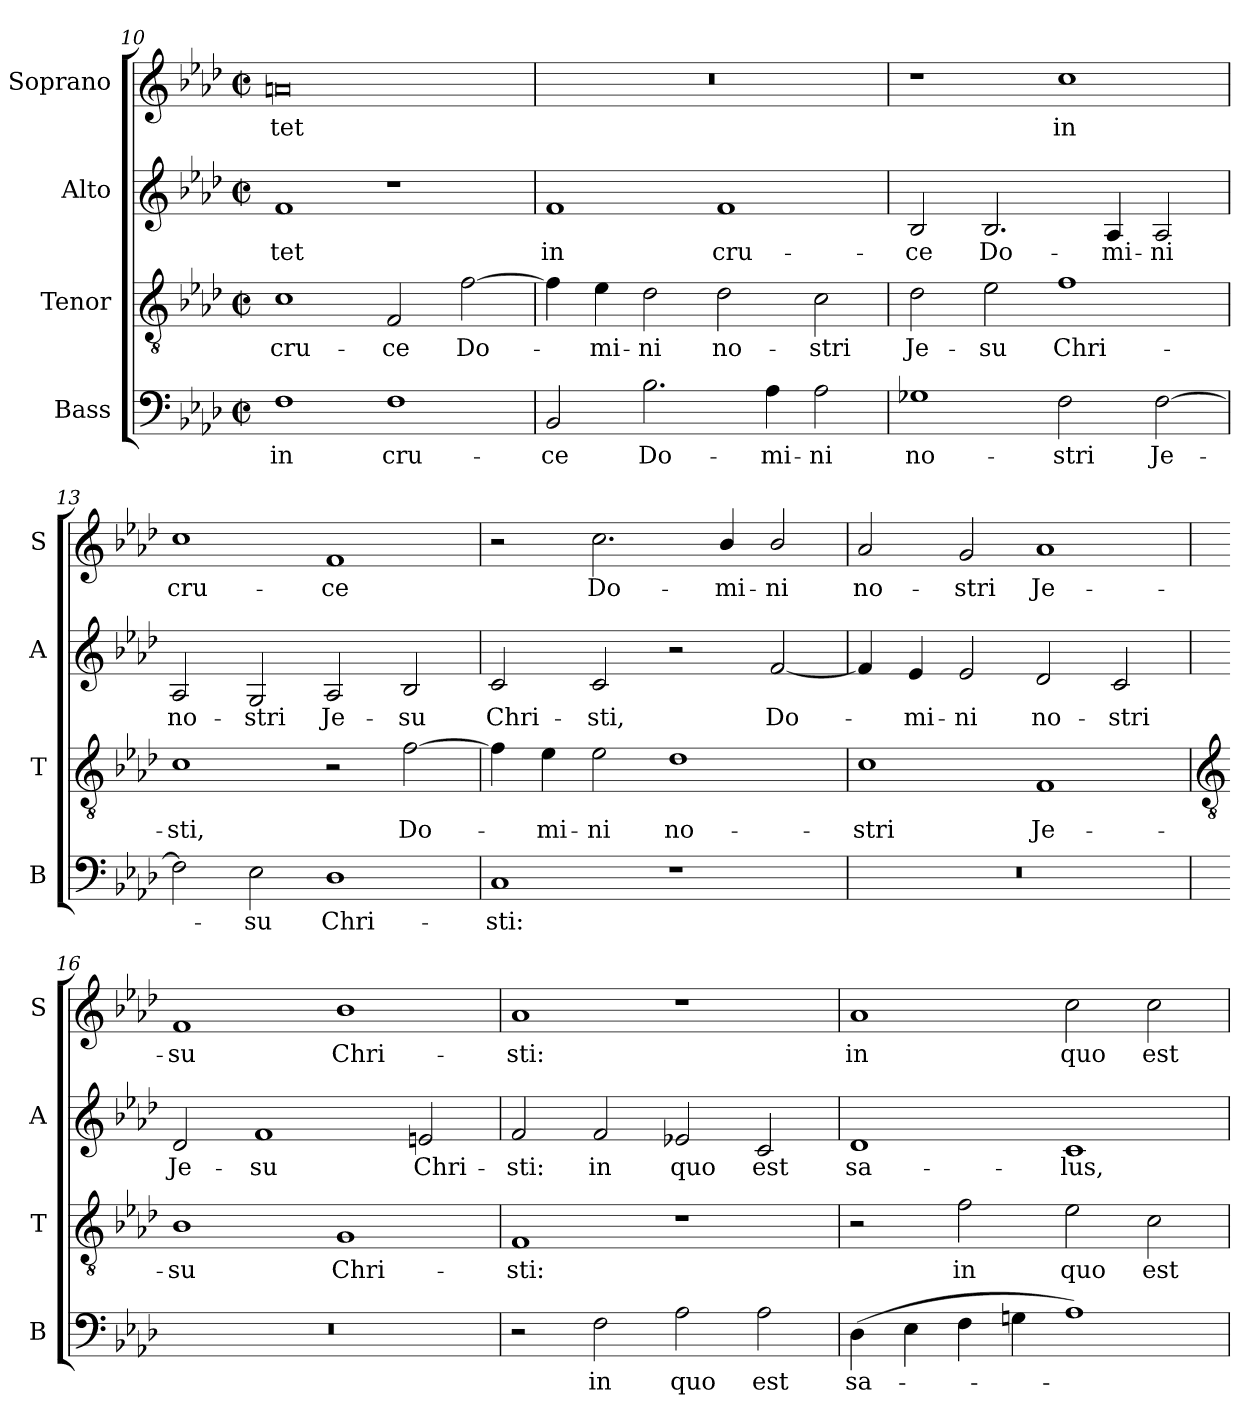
**kern	**text	**kern	**text	**kern	**text	**kern	**text
*part4	*part4	*part3	*part3	*part2	*part2	*part1	*part1
*staff4	*staff4	*staff3	*staff3	*staff2	*staff2	*staff1	*staff1
*I"Bass	*	*I"Tenor	*	*I"Alto	*	*I"Soprano	*
*I'B	*	*I'T	*	*I'A	*	*I'S	*
!!LO:LB:g=z
*clefF4	*	*clefGv2	*	*clefG2	*	*clefG2	*
*k[b-e-a-d-]	*	*k[b-e-a-d-]	*	*k[b-e-a-d-]	*	*k[b-e-a-d-]	*
*A-:	*	*A-:	*	*A-:	*	*A-:	*
*M4/2	*	*M4/2	*	*M4/2	*	*M4/2	*
*met(c|)	*	*met(c|)	*	*met(c|)	*	*met(c|)	*
=10	=10	=10	=10	=10	=10	=10	=10
!	!LO:LY:b	!	!LO:LY:b	!	!LO:LY:b	!	!LO:LY:b
1F	in	1c	cru-	1f	tet	0an	-tet
!	!LO:LY:b	!	!LO:LY:b	!	!	!	!
1F	cru-	2F	-ce	1r	.	.	.
!	!	!	!LO:LY:b	!	!	!	!
.	.	[2f	Do-	.	.	.	.
=11	=11	=11	=11	=11	=11	=11	=11
!	!LO:LY:b	!	!	!	!LO:LY:b	!	!
2BB-	-ce	4f]	.	1f	in	0r	.
!	!	!	!LO:LY:b	!	!	!	!
.	.	4e-	mi-	.	.	.	.
!	!LO:LY:b	!	!LO:LY:b	!	!	!	!
2.B-	Do-	2d-	-ni	.	.	.	.
!	!	!	!LO:LY:b	!	!LO:LY:b	!	!
.	.	2d-	no-	1f	cru-	.	.
!	!LO:LY:b	!	!	!	!	!	!
4A-	-mi-	.	.	.	.	.	.
!	!LO:LY:b	!	!LO:LY:b	!	!	!	!
2A-	-ni	2c	-stri	.	.	.	.
=12	=12	=12	=12	=12	=12	=12	=12
!	!LO:LY:b	!	!LO:LY:b	!	!LO:LY:b	!	!
1G-X	no-	2d-	Je-	2B-	-ce	1r	.
!	!	!	!LO:LY:b	!	!LO:LY:b	!	!
.	.	2e-	-su	2.B-	Do-	.	.
!	!LO:LY:b	!	!LO:LY:b	!	!	!	!LO:LY:b
2F	-stri	1f	Chri-	.	.	1cc	in
!	!	!	!	!	!LO:LY:b	!	!
.	.	.	.	4A-	-mi-	.	.
!	!LO:LY:b	!	!	!	!LO:LY:b	!	!
[2F	Je-	.	.	2A-	-ni	.	.
=13	=13	=13	=13	=13	=13	=13	=13
!	!	!	!LO:LY:b	!	!LO:LY:b	!	!LO:LY:b
2F]	.	1c	-sti,	2A-	no-	1cc	cru-
!	!LO:LY:b	!	!	!	!LO:LY:b	!	!
2E-	su	.	.	2G	-stri	.	.
!	!LO:LY:b	!	!	!	!LO:LY:b	!	!LO:LY:b
1D-	Chri-	2r	.	2A-	Je-	1f	-ce
!	!	!	!LO:LY:b	!	!LO:LY:b	!	!
.	.	[2f	Do-	2B-	-su	.	.
=14	=14	=14	=14	=14	=14	=14	=14
!	!LO:LY:b	!	!	!	!LO:LY:b	!	!
1C	-sti:	4f]	.	2c	Chri-	2r	.
!	!	!	!LO:LY:b	!	!	!	!
.	.	4e-	mi-	.	.	.	.
!	!	!	!LO:LY:b	!	!LO:LY:b	!	!LO:LY:b
.	.	2e-	-ni	2c	-sti,	2.cc	Do-
!	!	!	!LO:LY:b	!	!	!	!
1r	.	1d-	no-	2r	.	.	.
!	!	!	!	!	!	!	!LO:LY:b
.	.	.	.	.	.	4b-/	-mi-
!	!	!	!	!	!LO:LY:b	!	!LO:LY:b
.	.	.	.	[2f	Do-	2b-/	-ni
=15	=15	=15	=15	=15	=15	=15	=15
!	!	!	!LO:LY:b	!	!	!	!LO:LY:b
0r	.	1c	-stri	4f]	.	2a-	no-
!	!	!	!	!	!LO:LY:b	!	!
.	.	.	.	4e-	mi-	.	.
!	!	!	!	!	!LO:LY:b	!	!LO:LY:b
.	.	.	.	2e-	-ni	2g	-stri
!	!	!	!LO:LY:b	!	!LO:LY:b	!	!LO:LY:b
.	.	1F	Je-	2d-	no-	1a-	Je-
!	!	!	!	!	!LO:LY:b	!	!
.	.	.	.	2c	-stri	.	.
!!LO:LB:g=z
=16	=16	=16	=16	=16	=16	=16	=16
*	*	*clefGv2	*	*	*	*	*
!	!	!	!LO:LY:b	!	!LO:LY:b	!	!LO:LY:b
0r	.	1B-	-su	2d-	Je-	1f	-su
!	!	!	!	!	!LO:LY:b	!	!
.	.	.	.	1f	-su	.	.
!	!	!	!LO:LY:b	!	!	!	!LO:LY:b
.	.	1G	Chri-	.	.	1b-	Chri-
!	!	!	!	!	!LO:LY:b	!	!
.	.	.	.	2en	Chri-	.	.
=17	=17	=17	=17	=17	=17	=17	=17
!	!	!	!LO:LY:b	!	!LO:LY:b	!	!LO:LY:b
2r	.	1F	-sti:	2f	-sti:	1a-	-sti:
!	!LO:LY:b	!	!	!	!LO:LY:b	!	!
2F	in	.	.	2f	in	.	.
!	!LO:LY:b	!	!	!	!LO:LY:b	!	!
2A-	quo	1r	.	2e-X	quo	1r	.
!	!LO:LY:b	!	!	!	!LO:LY:b	!	!
2A-	est	.	.	2c	est	.	.
=18	=18	=18	=18	=18	=18	=18	=18
!	!LO:LY:b	!	!	!	!LO:LY:b	!	!LO:LY:b
(>4D-	sa-	2r	.	1d-	sa-	1a-	in
4E-	.	.	.	.	.	.	.
!	!	!	!LO:LY:b	!	!	!	!
4F	.	2f	in	.	.	.	.
4Gn	.	.	.	.	.	.	.
!	!	!	!LO:LY:b	!	!LO:LY:b	!	!LO:LY:b
1A-)	.	2e-	quo	1c	-lus,	2cc	quo
!	!	!	!LO:LY:b	!	!	!	!LO:LY:b
.	.	2c	est	.	.	2cc	est
=	=	=	=	=	=	=	=
*-	*-	*-	*-	*-	*-	*-	*-
